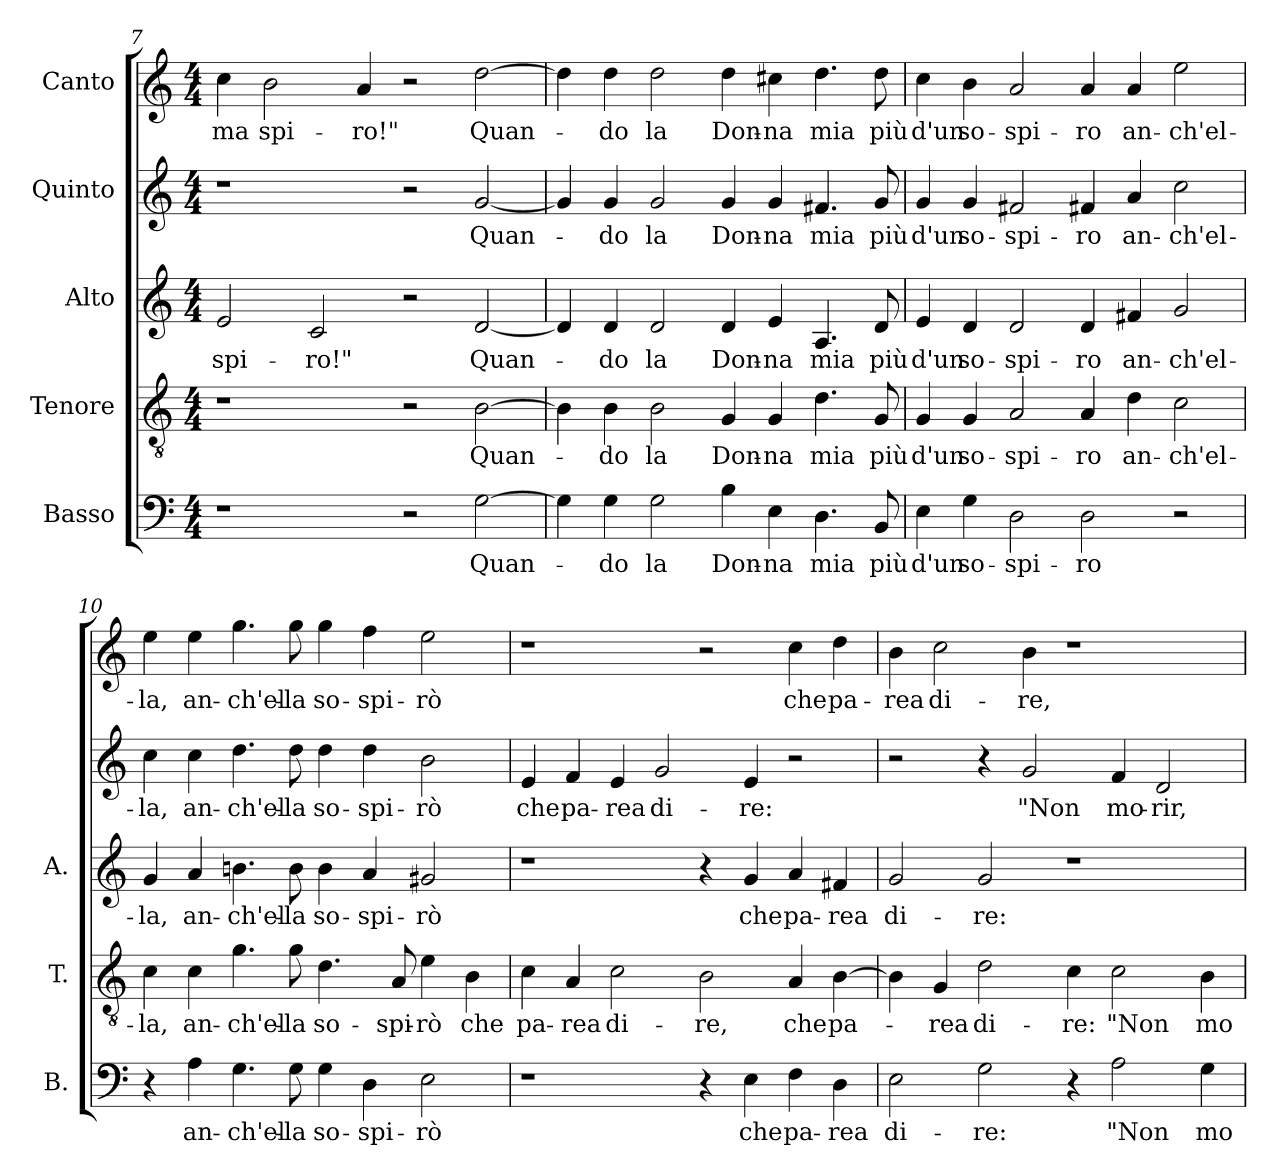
**kern	**text	**kern	**text	**kern	**text	**kern	**text	**kern	**text
*part5	*part5	*part4	*part4	*part3	*part3	*part2	*part2	*part1	*part1
*staff5	*staff5	*staff4	*staff4	*staff3	*staff3	*staff2	*staff2	*staff1	*staff1
*I"Basso	*	*I"Tenore	*	*I"Alto	*	*I"Quinto	*	*I"Canto	*
*I'B.	*	*I'T.	*	*I'A.	*	*	*	*	*
*clefF4	*	*clefGv2	*	*clefG2	*	*clefG2	*	*clefG2	*
*k[]	*	*k[]	*	*k[]	*	*k[]	*	*k[]	*
*C:	*	*C:	*	*C:	*	*C:	*	*C:	*
*M4/4	*	*M4/4	*	*M4/4	*	*M4/4	*	*M4/4	*
=7	=7	=7	=7	=7	=7	=7	=7	=7	=7
1r	.	1r	.	2e/	spi-	1r	.	4cc\	-ma
.	.	.	.	.	.	.	.	2b\	spi-
.	.	.	.	2c/	-ro!"	.	.	.	.
.	.	.	.	.	.	.	.	4a/	-ro!"
2r	.	2r	.	2r	.	2r	.	2r	.
[2G\	Quan-	[2B\	Quan-	[2d/	Quan-	[2g/	Quan-	[2dd\	Quan-
=8	=8	=8	=8	=8	=8	=8	=8	=8	=8
4G\]	.	4B\]	.	4d/]	.	4g/]	.	4dd\]	.
4G\	-do	4B\	-do	4d/	-do	4g/	-do	4dd\	-do
2G\	la	2B\	la	2d/	la	2g/	la	2dd\	la
4B\	Don-	4G/	Don-	4d/	Don-	4g/	Don-	4dd\	Don-
4E\	-na	4G/	-na	4e/	-na	4g/	-na	4cc#X\	-na
4.D\	mia	4.d\	mia	4.A/	mia	4.f#X/	mia	4.dd\	mia
8BB/	più	8G/	più	8d/	più	8g/	più	8dd\	più
=9	=9	=9	=9	=9	=9	=9	=9	=9	=9
4E\	d'un	4G/	d'un	4e/	d'un	4g/	d'un	4cc\	d'un
4G\	so-	4G/	so-	4d/	so-	4g/	so-	4b\	so-
2D\	-spi-	2A/	-spi-	2d/	-spi-	2f#X/	-spi-	2a/	-spi-
2D\	-ro	4A/	-ro	4d/	-ro	4f#X/	-ro	4a/	-ro
.	.	4d\	an-	4f#X/	an-	4a/	an-	4a/	an-
2r	.	2c\	-ch'el-	2g/	-ch'el-	2cc\	-ch'el-	2ee\	-ch'el-
=10	=10	=10	=10	=10	=10	=10	=10	=10	=10
4r	.	4c\	-la,	4g/	-la,	4cc\	-la,	4ee\	-la,
4A\	an-	4c\	an-	4a/	an-	4cc\	an-	4ee\	an-
4.G\	-ch'el-	4.g\	-ch'el-	4.bn\	-ch'el-	4.dd\	-ch'el-	4.gg\	-ch'el-
8G\	-la	8g\	-la	8b\	-la	8dd\	-la	8gg\	-la
4G\	so-	4.d\	so-	4b\	so-	4dd\	so-	4gg\	so-
4D\	-spi-	.	.	4a/	-spi-	4dd\	-spi-	4ff\	-spi-
.	.	8A/	-spi-	.	.	.	.	.	.
2E\	-rò	4e\	-rò	2g#X/	-rò	2b\	-rò	2ee\	-rò
.	.	4B\	che	.	.	.	.	.	.
=11	=11	=11	=11	=11	=11	=11	=11	=11	=11
1r	.	4c\	pa-	1r	.	4e/	che	1r	.
.	.	4A/	-rea	.	.	4f/	pa-	.	.
.	.	2c\	di-	.	.	4e/	-rea	.	.
.	.	.	.	.	.	2g/	di-	.	.
4r	.	2B\	-re,	4r	.	.	.	2r	.
4E\	che	.	.	4g/	che	4e/	-re:	.	.
4F\	pa-	4A/	che	4a/	pa-	2r	.	4cc\	che
4D\	-rea	[4B\	pa-	4f#X/	-rea	.	.	4dd\	pa-
=12	=12	=12	=12	=12	=12	=12	=12	=12	=12
2E\	di-	4B\]	.	2g/	di-	2r	.	4b\	-rea
.	.	4G/	-rea	.	.	.	.	2cc\	di-
2G\	-re:	2d\	di-	2g/	-re:	4r	.	.	.
.	.	.	.	.	.	2g/	"Non	4b\	-re,
4r	.	4c\	-re:	1r	.	.	.	1r	.
2A\	"Non	2c\	"Non	.	.	4f/	mo-	.	.
.	.	.	.	.	.	2d/	-rir,	.	.
4G\	mo-	4B\	mo-	.	.	.	.	.	.
=	=	=	=	=	=	=	=	=	=
*-	*-	*-	*-	*-	*-	*-	*-	*-	*-
